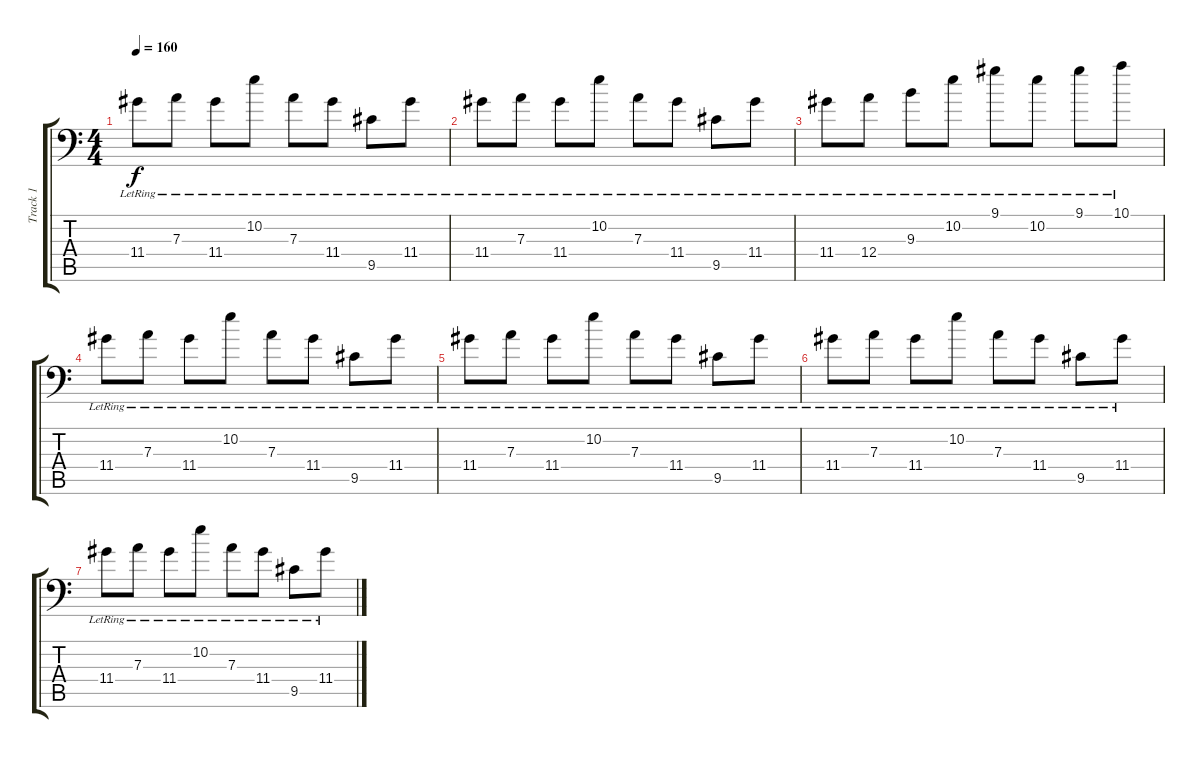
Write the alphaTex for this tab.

\track ("Track 1" "Track 1") {instrument distortionguitar}
\staff {score tabs}
\tuning (B3 Gb3 D3 A2 E2 A1) {hide}
\ts (4 4)
\tempo 160
\clef f4
\ks c
11.4{lr}.8{dy f} 7.3{lr}.8 11.4{lr}.8 10.2{lr}.8 7.3{lr}.8 11.4{lr}.8 9.5{lr}.8 11.4{lr}.8 |
11.4{lr}.8 7.3{lr}.8 11.4{lr}.8 10.2{lr}.8 7.3{lr}.8 11.4{lr}.8 9.5{lr}.8 11.4{lr}.8 |
11.4{lr}.8 12.4{lr}.8 9.3{lr}.8 10.2{lr}.8 9.1{lr}.8 10.2{lr}.8 9.1{lr}.8 10.1{lr}.8 |
11.4{lr}.8 7.3{lr}.8 11.4{lr}.8 10.2{lr}.8 7.3{lr}.8 11.4{lr}.8 9.5{lr}.8 11.4{lr}.8 |
11.4{lr}.8 7.3{lr}.8 11.4{lr}.8 10.2{lr}.8 7.3{lr}.8 11.4{lr}.8 9.5{lr}.8 11.4{lr}.8 |
11.4{lr}.8 7.3{lr}.8 11.4{lr}.8 10.2{lr}.8 7.3{lr}.8 11.4{lr}.8 9.5{lr}.8 11.4{lr}.8 |
11.4{lr}.8 7.3{lr}.8 11.4{lr}.8 10.2{lr}.8 7.3{lr}.8 11.4{lr}.8 9.5{lr}.8 11.4{lr}.8
